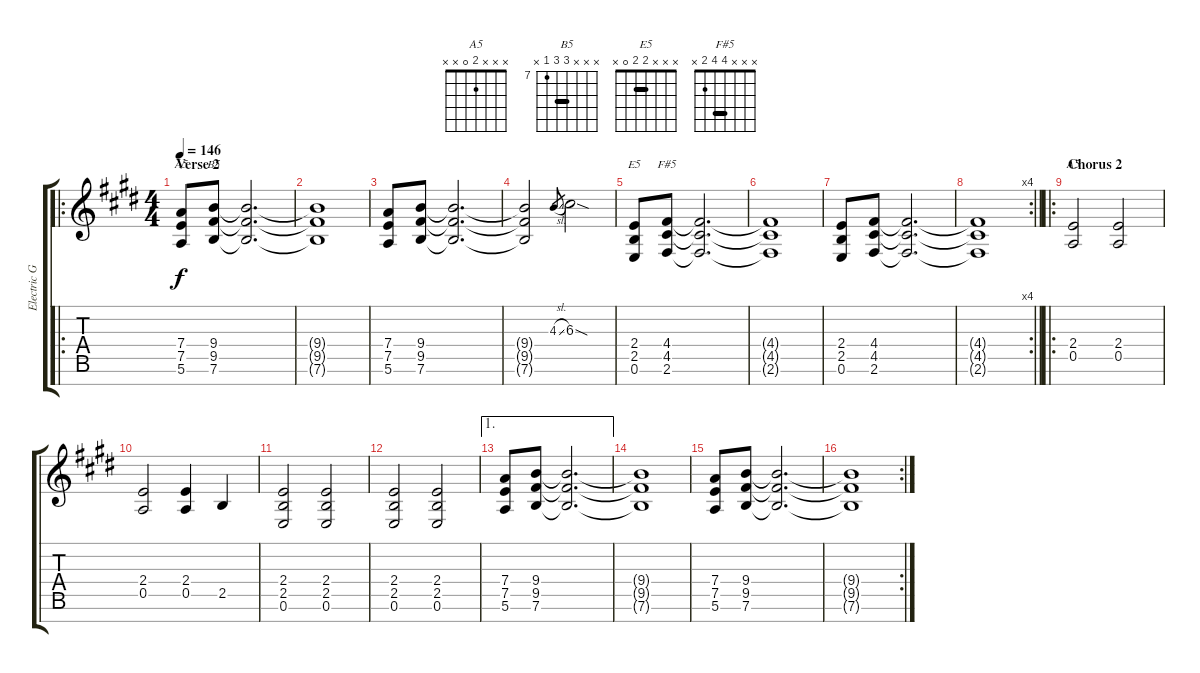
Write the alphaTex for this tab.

\track ("Electric Guitar" "Electric G") {instrument distortionguitar}
\staff {score tabs}
\tuning (E4 B3 G3 D3 A2 E2 B1) {hide}
\chord ("A5" x x x 7 7 5 x) {firstfret 5 barre 7}
\chord ("B5" x x x 9 9 7 x) {firstfret 7 barre 9}
\chord ("E5" x x x 2 2 0 x) {barre 2}
\chord ("F#5" x x x 4 4 2 x) {barre 4}
\chord ("A5" x x x 2 0 x x)
\ro
\ts (4 4)
\section ("" "Verse 2")
\tempo 146
\clef g2
\ks e
(7.4 7.5 5.6).8{ch "A5" dy f} (9.4 9.5 7.6).8{ch "B5"} (9.4{t} 9.5{t} 7.6{t}).2{d} |
(9.4{t} 9.5{t} 7.6{t}).1 |
(7.4 7.5 5.6).8 (9.4 9.5 7.6).8 (9.4{t} 9.5{t} 7.6{t}).2{d} |
(9.4{t} 9.5{t} 7.6{t}).2 4.3{sl}.8{gr} 6.3{sod}.2 |
(2.4 2.5 0.6).8{ch "E5"} (4.4 4.5 2.6).8{ch "F#5"} (4.4{t} 4.5{t} 2.6{t}).2{d} |
(4.4{t} 4.5{t} 2.6{t}).1 |
(2.4 2.5 0.6).8 (4.4 4.5 2.6).8 (4.4{t} 4.5{t} 2.6{t}).2{d} |
\rc 4
\barLineRight lightlight
(4.4{t} 4.5{t} 2.6{t}).1 |
\ro
\section ("" "Chorus 2")
(2.4 0.5).2{ch "A5"} (2.4 0.5).2 |
(2.4 0.5).2 (2.4 0.5).4 2.5.4 |
(2.4 2.5 0.6).2 (2.4 2.5 0.6).2 |
(2.4 2.5 0.6).2 (2.4 2.5 0.6).2 |
\ae 1
(7.4 7.5 5.6).8 (9.4 9.5 7.6).8 (9.4{t} 9.5{t} 7.6{t}).2{d} |
(9.4{t} 9.5{t} 7.6{t}).1 |
(7.4 7.5 5.6).8 (9.4 9.5 7.6).8 (9.4{t} 9.5{t} 7.6{t}).2{d} |
\rc 2
(9.4{t} 9.5{t} 7.6{t}).1
